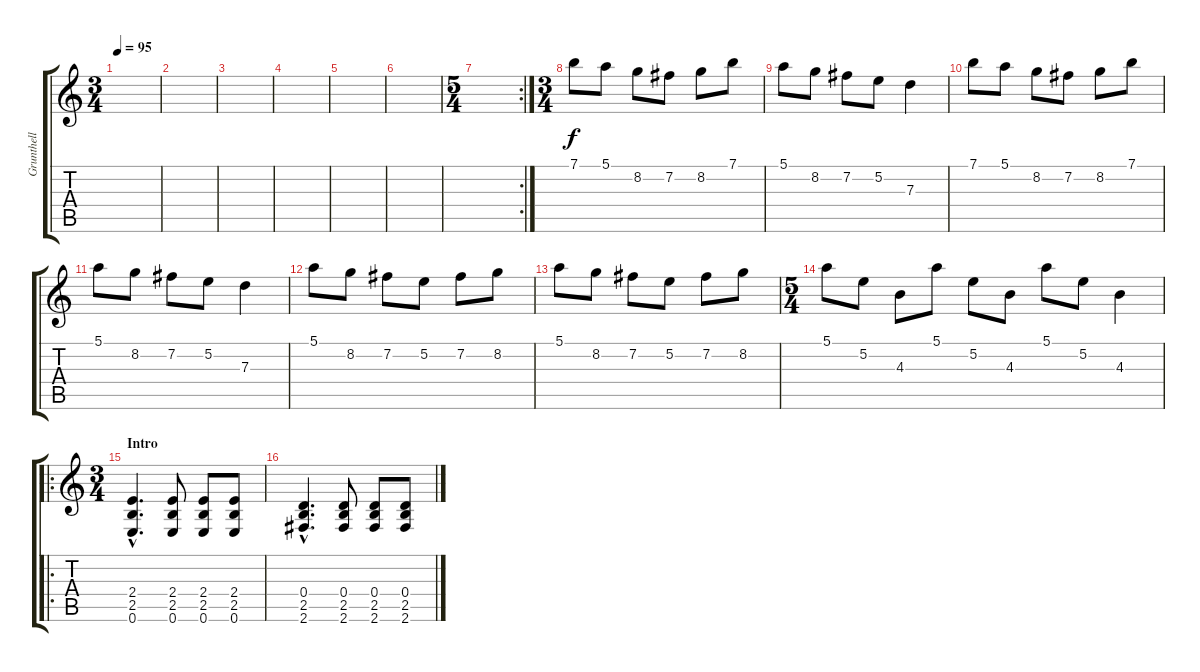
\track ("Grunthell" "Grunthell") {instrument distortionguitar}
\staff {score tabs}
\tuning (E4 B3 G3 D3 A2 E2) {hide}
\ts (3 4)
\tempo 95
\clef g2
\ks c
|
|
|
|
|
|
\rc 2
\ts (5 4)
|
\ts (3 4)
7.1.8{volume 4} 5.1.8 8.2.8 7.2.8 8.2.8 7.1.8 |
5.1.8 8.2.8 7.2.8 5.2.8 7.3.4 |
7.1.8 5.1.8 8.2.8 7.2.8 8.2.8 7.1.8 |
5.1.8 8.2.8 7.2.8 5.2.8 7.3.4 |
5.1.8 8.2.8 7.2.8 5.2.8 7.2.8 8.2.8 |
5.1.8 8.2.8 7.2.8 5.2.8 7.2.8 8.2.8 |
\ts (5 4)
5.1.8 5.2.8 4.3.8 5.1.8 5.2.8 4.3.8 5.1.8 5.2.8 4.3.4 |
\ro
\ts (3 4)
\section ("" "Intro")
(2.4{hac} 2.5{hac} 0.6{hac}).4{d volume 9} (2.4 2.5 0.6).8 (2.4 2.5 0.6).8 (2.4 2.5 0.6).8 |
(0.4{hac} 2.5{hac} 2.6{hac}).4{d} (0.4 2.5 2.6).8 (0.4 2.5 2.6).8 (0.4 2.5 2.6).8
